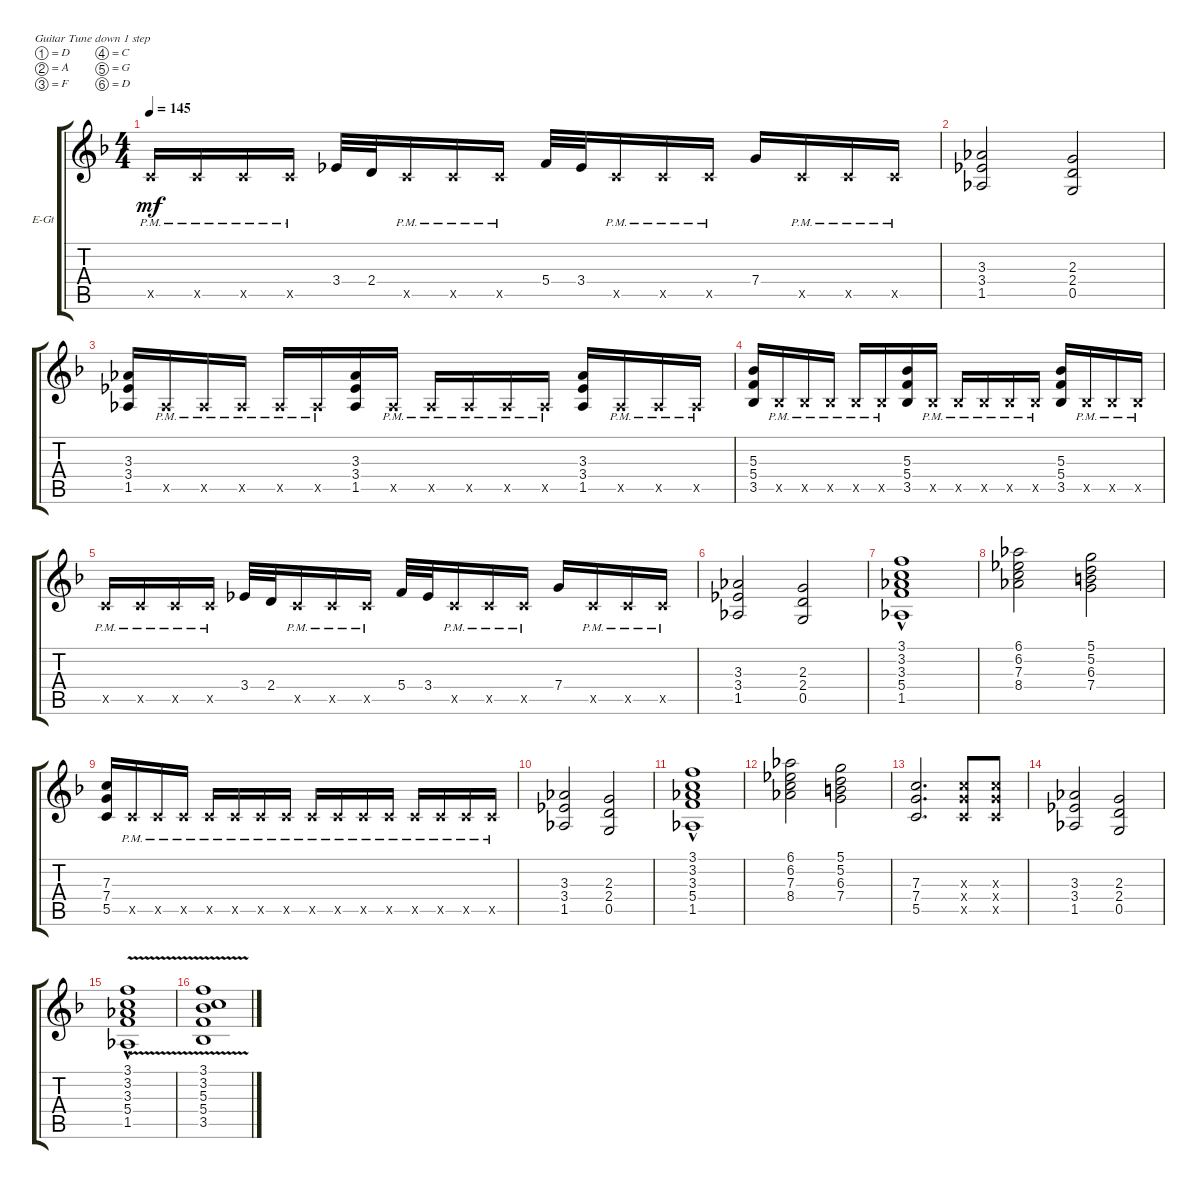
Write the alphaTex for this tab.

\defaultSystemsLayout 4
\bracketExtendMode groupsimilarinstruments
\firstSystemTrackNameOrientation horizontal
\otherSystemsTrackNameOrientation horizontal
\track ("Rithm Guitar 2" "E-Gt") {instrument distortionguitar}
\staff {score tabs}
\tuning (D4 A3 F3 C3 G2 D2)
\ts (4 4)
\tempo 145
\clef g2
\ks dminor
5.5{pm x}.16{dy mf} 5.5{pm x}.16 5.5{pm x}.16 5.5{pm x}.16 3.4.32 2.4.32 5.5{pm x}.16 5.5{pm x}.16 5.5{pm x}.16 5.4.32 3.4.32 5.5{pm x}.16 5.5{pm x}.16 5.5{pm x}.16 7.4.16 5.5{pm x}.16 5.5{pm x}.16 5.5{pm x}.16 |
(1.5 3.4 3.3).2 (0.5 2.4 2.3).2 |
(1.5 3.4 3.3).16 1.5{pm x}.16 1.5{pm x}.16 1.5{pm x}.16 1.5{pm x}.16 1.5{pm x}.16 (1.5 3.4 3.3).16 1.5{pm x}.16 1.5{pm x}.16 1.5{pm x}.16 1.5{pm x}.16 1.5{pm x}.16 (1.5 3.4 3.3).16 1.5{pm x}.16 1.5{pm x}.16 1.5{pm x}.16 |
(3.5 5.4 5.3).16 3.5{pm x}.16 3.5{pm x}.16 3.5{pm x}.16 3.5{pm x}.16 3.5{pm x}.16 (3.5 5.4 5.3).16 3.5{pm x}.16 3.5{pm x}.16 3.5{pm x}.16 3.5{pm x}.16 3.5{pm x}.16 (3.5 5.4 5.3).16 3.5{pm x}.16 3.5{pm x}.16 3.5{pm x}.16 |
5.5{pm x}.16 5.5{pm x}.16 5.5{pm x}.16 5.5{pm x}.16 3.4.32 2.4.32 5.5{pm x}.16 5.5{pm x}.16 5.5{pm x}.16 5.4.32 3.4.32 5.5{pm x}.16 5.5{pm x}.16 5.5{pm x}.16 7.4.16 5.5{pm x}.16 5.5{pm x}.16 5.5{pm x}.16 |
(1.5 3.4 3.3).2 (0.5 2.4 2.3).2 |
(3.1{hac} 3.2 3.3 5.4 1.5).1 |
(6.1 6.2 7.3 8.4).2 (5.1 5.2 6.3 7.4).2 |
(5.5 7.4 7.3).16 5.5{pm x}.16 5.5{pm x}.16 5.5{pm x}.16 5.5{pm x}.16 5.5{pm x}.16 5.5{pm x}.16 5.5{pm x}.16 5.5{pm x}.16 5.5{pm x}.16 5.5{pm x}.16 5.5{pm x}.16 5.5{pm x}.16 5.5{pm x}.16 5.5{pm x}.16 5.5{pm x}.16 |
(1.5 3.4 3.3).2 (0.5 2.4 2.3).2 |
(3.1{hac} 3.2 3.3 5.4 1.5).1 |
(6.1 6.2 7.3 8.4).2 (5.1 5.2 6.3 7.4).2 |
(5.5 7.4 7.3).2{d} (5.5{x} 7.4{x} 7.3{x}).8 (5.5{x} 7.4{x} 7.3{x}).8 |
(1.5 3.4 3.3).2 (0.5 2.4 2.3).2 |
(3.1{v hac} 3.2{v} 3.3{v} 5.4{v} 1.5{v}).1 |
(3.5{v} 5.4{v} 3.1{v} 3.2{v} 5.3{v}).1
